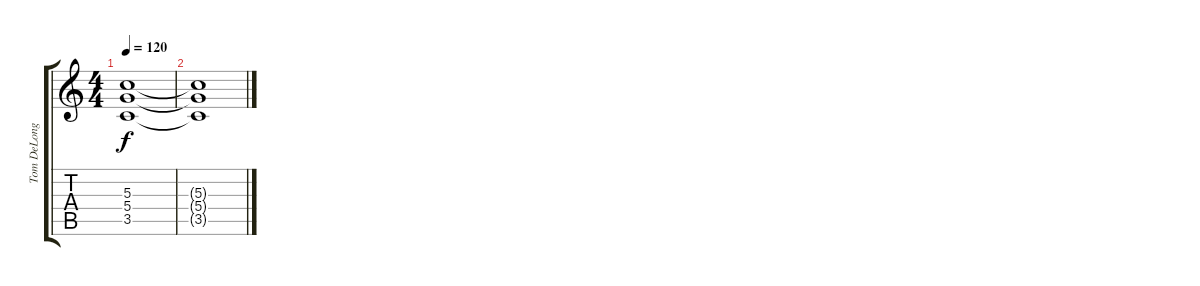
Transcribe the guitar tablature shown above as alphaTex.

\track ("Tom DeLonge Rhythm Guitar (Distorted)" "Tom DeLong") {instrument distortionguitar}
\staff {score tabs}
\tuning (E4 B3 G3 D3 A2 E2) {hide}
\ts (4 4)
\tempo 120
\clef g2
\ks c
(5.3{t} 5.4{t} 3.5{t}).1{dy f} |
(5.3{t} 5.4{t} 3.5{t}).1
